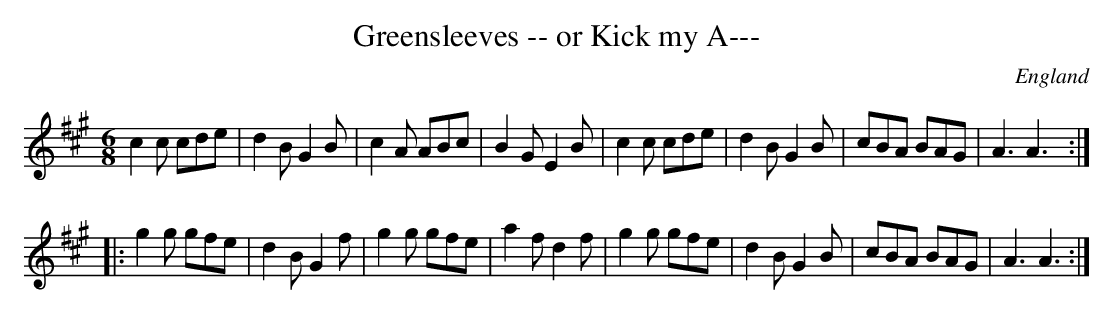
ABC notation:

X:1
T:Greensleeves -- or Kick my A---
L:1/8
M:6/8
O:England
K:A major
c2c cde | d2B G2B | c2A ABc | B2G E2B | \
c2c cde | d2B G2B | cBA BAG | A3 A3 :|
|:g2g gfe | d2B G2f | g2g gfe | a2f d2f | \
g2g gfe | d2B G2B | cBA BAG | A3 A3 :|
